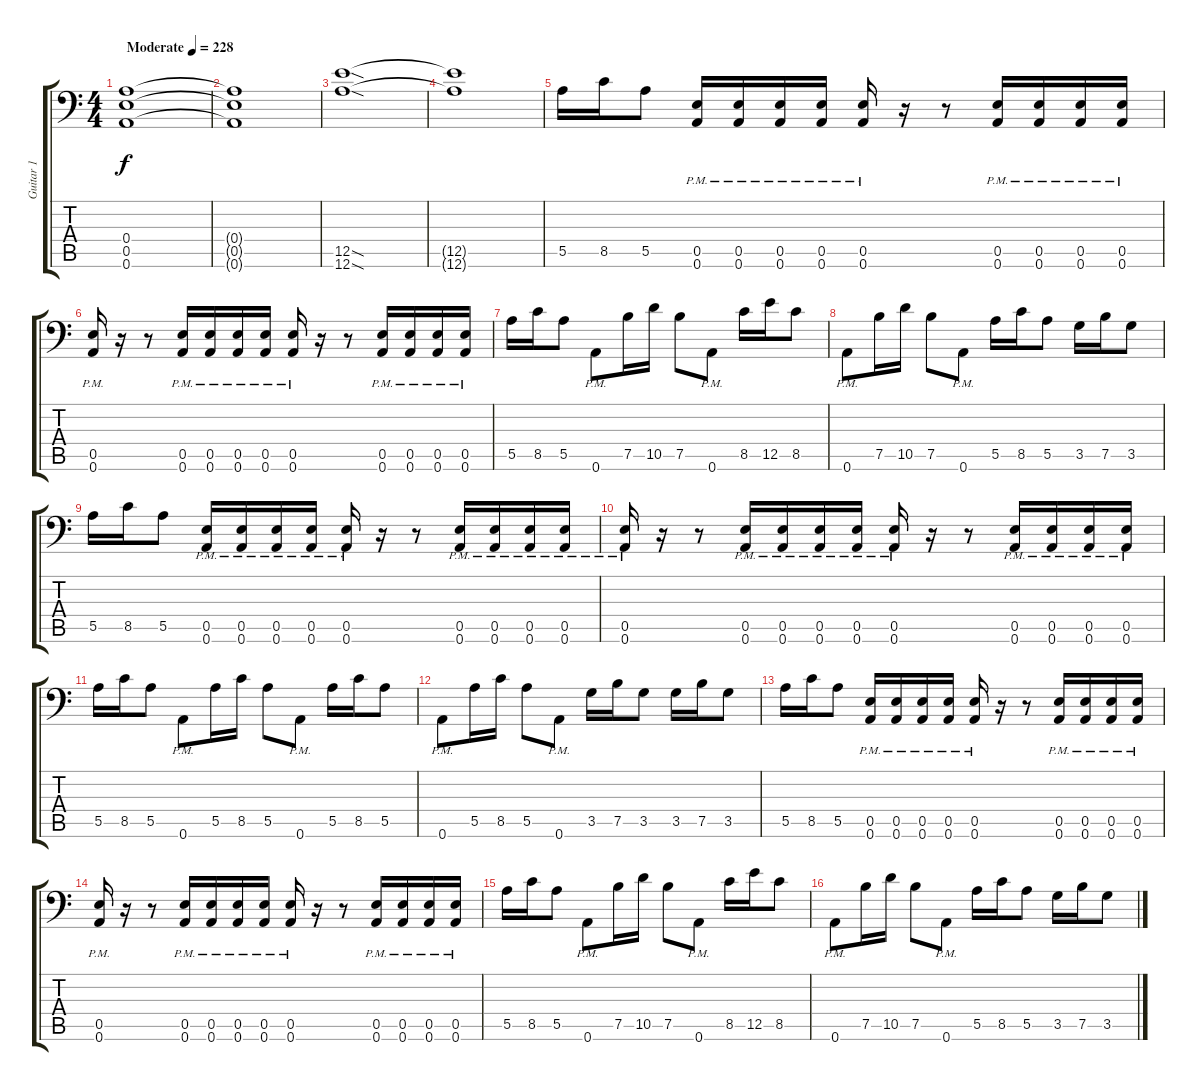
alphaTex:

\track ("Guitar 1" "Guitar 1") {instrument distortionguitar}
\staff {score tabs}
\tuning (B3 Gb3 D3 A2 E2 A1) {hide}
\ts (4 4)
\tempo (228 "Moderate")
\clef f4
\ks c
(0.4 0.5 0.6).1{dy f instrument distortionguitar} |
(0.4{t} 0.5{t} 0.6{t}).1 |
(12.5{sod} 12.6{sod}).1 |
(12.5{t} 12.6{t}).1 |
5.5.16 8.5.16 5.5.8 (0.5{pm} 0.6{pm}).16 (0.5{pm} 0.6{pm}).16 (0.5{pm} 0.6{pm}).16 (0.5{pm} 0.6{pm}).16 (0.5{pm} 0.6{pm}).16 r.16 r.8 (0.5{pm} 0.6{pm}).16 (0.5{pm} 0.6{pm}).16 (0.5{pm} 0.6{pm}).16 (0.5{pm} 0.6{pm}).16 |
(0.5{pm} 0.6{pm}).16 r.16 r.8 (0.5{pm} 0.6{pm}).16 (0.5{pm} 0.6{pm}).16 (0.5{pm} 0.6{pm}).16 (0.5{pm} 0.6{pm}).16 (0.5{pm} 0.6{pm}).16 r.16 r.8 (0.5{pm} 0.6{pm}).16 (0.5{pm} 0.6{pm}).16 (0.5{pm} 0.6{pm}).16 (0.5{pm} 0.6{pm}).16 |
5.5.16 8.5.16 5.5.8 0.6{pm}.8 7.5.16 10.5.16 7.5.8 0.6{pm}.8 8.5.16 12.5.16 8.5.8 |
0.6{pm}.8 7.5.16 10.5.16 7.5.8 0.6{pm}.8 5.5.16 8.5.16 5.5.8 3.5.16 7.5.16 3.5.8 |
5.5.16 8.5.16 5.5.8 (0.5{pm} 0.6{pm}).16 (0.5{pm} 0.6{pm}).16 (0.5{pm} 0.6{pm}).16 (0.5{pm} 0.6{pm}).16 (0.5{pm} 0.6{pm}).16 r.16 r.8 (0.5{pm} 0.6{pm}).16 (0.5{pm} 0.6{pm}).16 (0.5{pm} 0.6{pm}).16 (0.5{pm} 0.6{pm}).16 |
(0.5{pm} 0.6{pm}).16 r.16 r.8 (0.5{pm} 0.6{pm}).16 (0.5{pm} 0.6{pm}).16 (0.5{pm} 0.6{pm}).16 (0.5{pm} 0.6{pm}).16 (0.5{pm} 0.6{pm}).16 r.16 r.8 (0.5{pm} 0.6{pm}).16 (0.5{pm} 0.6{pm}).16 (0.5{pm} 0.6{pm}).16 (0.5{pm} 0.6{pm}).16 |
5.5.16 8.5.16 5.5.8 0.6{pm}.8 5.5.16 8.5.16 5.5.8 0.6{pm}.8 5.5.16 8.5.16 5.5.8 |
0.6{pm}.8 5.5.16 8.5.16 5.5.8 0.6{pm}.8 3.5.16 7.5.16 3.5.8 3.5.16 7.5.16 3.5.8 |
5.5.16 8.5.16 5.5.8 (0.5{pm} 0.6{pm}).16 (0.5{pm} 0.6{pm}).16 (0.5{pm} 0.6{pm}).16 (0.5{pm} 0.6{pm}).16 (0.5{pm} 0.6{pm}).16 r.16 r.8 (0.5{pm} 0.6{pm}).16 (0.5{pm} 0.6{pm}).16 (0.5{pm} 0.6{pm}).16 (0.5{pm} 0.6{pm}).16 |
(0.5{pm} 0.6{pm}).16 r.16 r.8 (0.5{pm} 0.6{pm}).16 (0.5{pm} 0.6{pm}).16 (0.5{pm} 0.6{pm}).16 (0.5{pm} 0.6{pm}).16 (0.5{pm} 0.6{pm}).16 r.16 r.8 (0.5{pm} 0.6{pm}).16 (0.5{pm} 0.6{pm}).16 (0.5{pm} 0.6{pm}).16 (0.5{pm} 0.6{pm}).16 |
5.5.16 8.5.16 5.5.8 0.6{pm}.8 7.5.16 10.5.16 7.5.8 0.6{pm}.8 8.5.16 12.5.16 8.5.8 |
0.6{pm}.8 7.5.16 10.5.16 7.5.8 0.6{pm}.8 5.5.16 8.5.16 5.5.8 3.5.16 7.5.16 3.5.8
